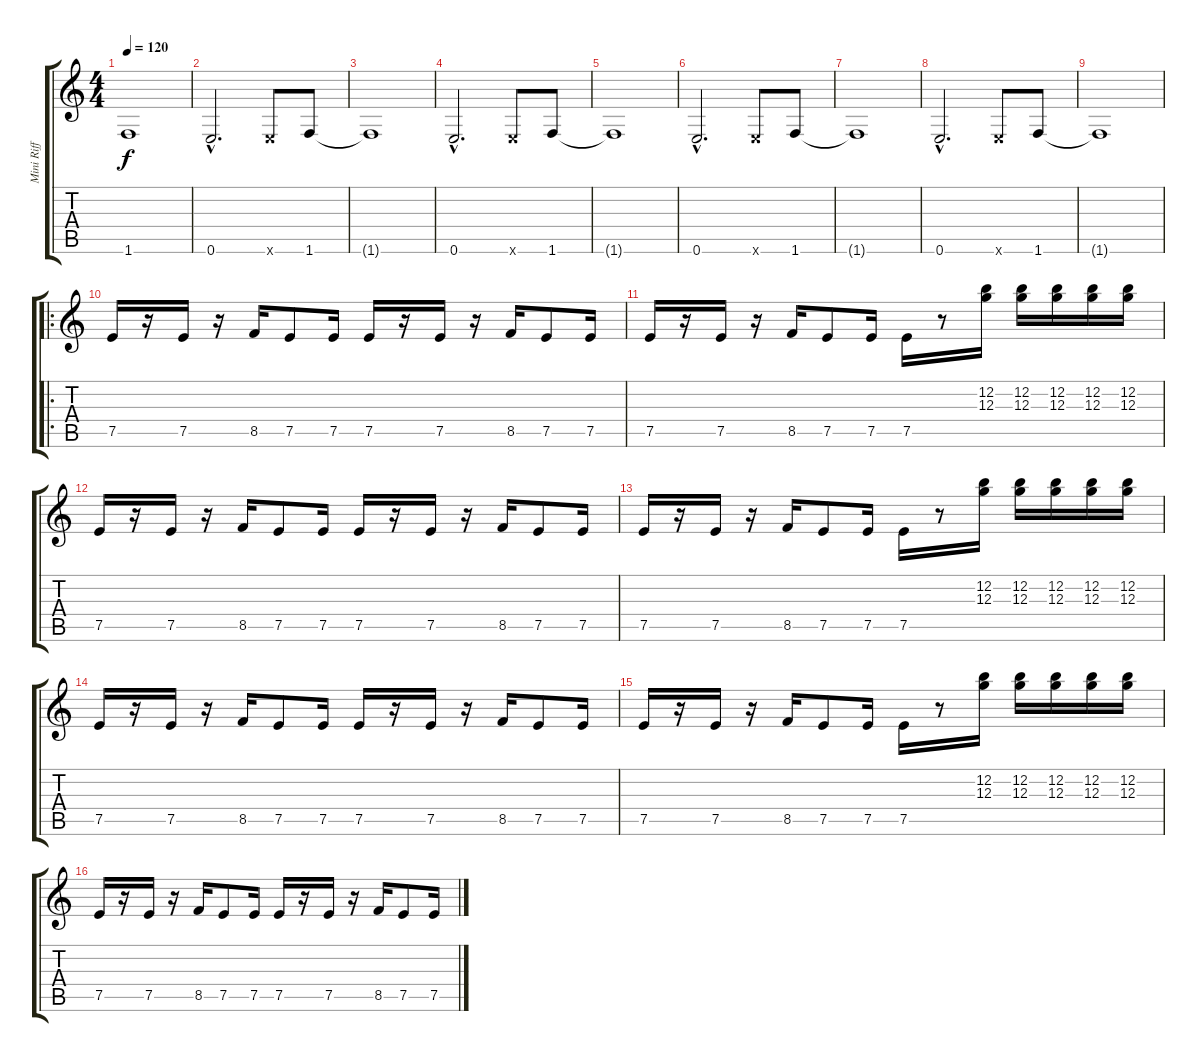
\track ("Mini Riff" "Mini Riff") {instrument distortionguitar}
\staff {score tabs}
\tuning (E4 B3 G3 D3 A2 E2) {hide}
\ts (4 4)
\tempo 120
\clef g2
\ks c
1.6{t}.1{dy f} |
0.6{hac}.2{d instrument electricguitarclean} 0.6{x}.8 1.6.8 |
1.6{t}.1 |
0.6{hac}.2{d instrument electricguitarclean} 0.6{x}.8 1.6.8 |
1.6{t}.1 |
0.6{hac}.2{d instrument electricguitarclean} 0.6{x}.8 1.6.8 |
1.6{t}.1 |
0.6{hac}.2{d instrument electricguitarclean} 0.6{x}.8 1.6.8 |
1.6{t}.1 |
\ro
7.5.16 r.16 7.5.16 r.16 8.5.16 7.5.8 7.5.16 7.5.16 r.16 7.5.16 r.16 8.5.16 7.5.8 7.5.16 |
7.5.16 r.16 7.5.16 r.16 8.5.16 7.5.8 7.5.16 7.5.16 r.8 (12.2 12.3).16 (12.2 12.3).16 (12.2 12.3).16 (12.2 12.3).16 (12.2 12.3).16 |
7.5.16 r.16 7.5.16 r.16 8.5.16 7.5.8 7.5.16 7.5.16 r.16 7.5.16 r.16 8.5.16 7.5.8 7.5.16 |
7.5.16 r.16 7.5.16 r.16 8.5.16 7.5.8 7.5.16 7.5.16 r.8 (12.2 12.3).16 (12.2 12.3).16 (12.2 12.3).16 (12.2 12.3).16 (12.2 12.3).16 |
7.5.16 r.16 7.5.16 r.16 8.5.16 7.5.8 7.5.16 7.5.16 r.16 7.5.16 r.16 8.5.16 7.5.8 7.5.16 |
7.5.16 r.16 7.5.16 r.16 8.5.16 7.5.8 7.5.16 7.5.16 r.8 (12.2 12.3).16 (12.2 12.3).16 (12.2 12.3).16 (12.2 12.3).16 (12.2 12.3).16 |
7.5.16 r.16 7.5.16 r.16 8.5.16 7.5.8 7.5.16 7.5.16 r.16 7.5.16 r.16 8.5.16 7.5.8 7.5.16
